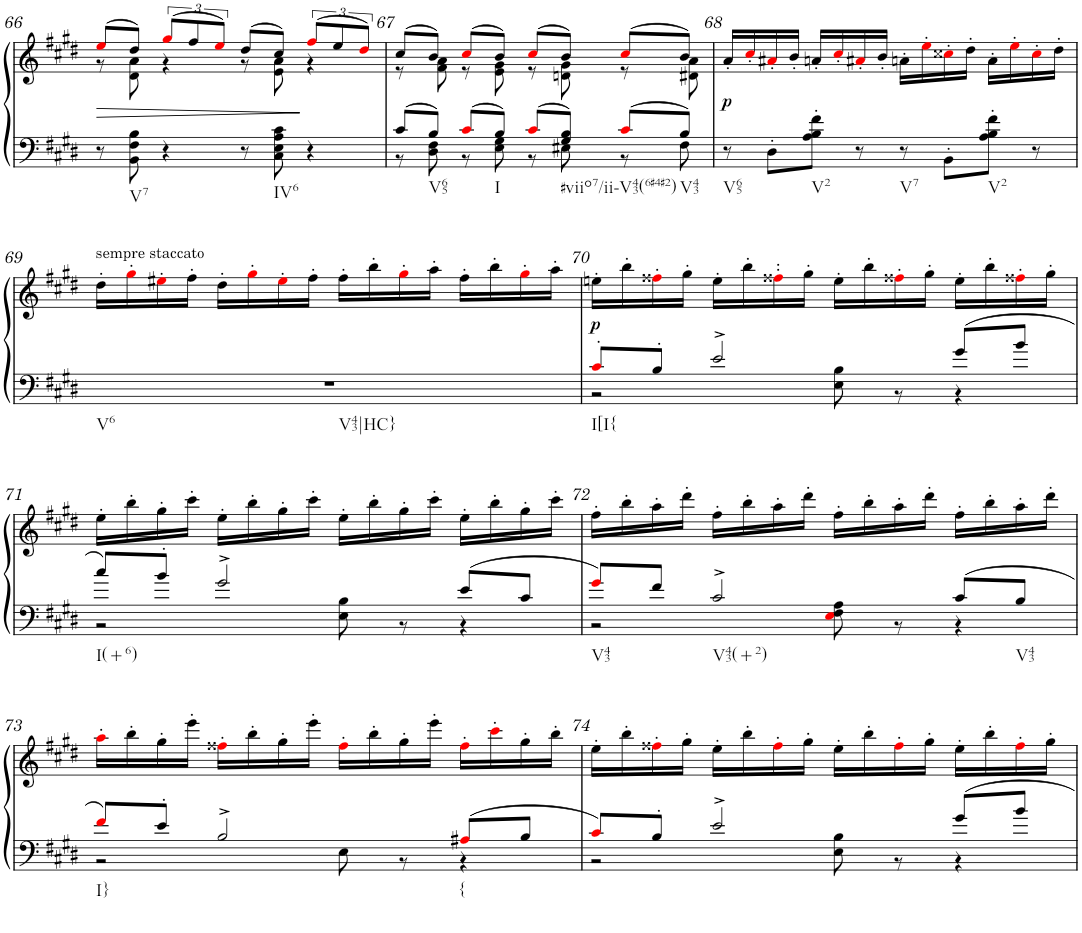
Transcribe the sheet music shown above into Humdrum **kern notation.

**kern	**kern	**dynam
*part1	*part1	*part1
*staff2	*staff1	*staff1/2
*I"Klavier	*	*
*I'Klav.	*	*
!!LO:PB:g=z
*clefF4	*clefF4	*
*k[f#c#g#d#]	*k[f#c#g#d#]	*
*E:	*E:	*
*M4/4	*M4/4	*
*met(c)	*met(c)	*
=66	=66	=66
*	*^	*
8r	8eei/L	8r	.
!LO:TX:b:t=V7	!	!	!
8BB\ 8F#\ 8B\	8dd#/J	8d#\ 8a\	.
4r	(12gg#i/L	4r	.
.	12ff#/	.	.
.	12eei/J)	.	.
8r	(8dd#/L	8r	.
!LO:TX:b:t=IV6	!	!	!
8C#\ 8E\ 8A\ 8c#\	8cc#/J)	8e\ 8a\	.
4r	(12ff#i/L	4r	.
.	12ee/	.	.
.	12dd#i/J)	.	.
=67	=67	=67	=67
*^	*	*	*
8c#/L	8r	(8cc#/L	8r	.
!LO:TX:b:t=V65	!	!	!	!
8B/J	8D#\ 8F#\	8b/J)	8f#\ 8a\	.
8c#i/L	8r	(8cc#i/L	8r	.
!LO:TX:b:t=I	!	!	!	!
8B/J	8E\ 8G#\	8b/J)	8e\ 8g#\	.
8c#i/L	8r	(8cc#i/L	8r	.
!LO:TX:b:t=#viio7/ii-V43(6#4#2)	!	!	!	!
8G#/ 8B/J	8E#X\	8b/J)	8dn\ 8g#\	.
8c#i/L	8r	(8cc#i/L	8r	.
!LO:TX:b:t=V43	!	!	!	!
8B/J	8F#\	8b/J)	8d#X\ 8a\	.
=68	=68	=68	=68	=68
!LO:TX:b:t=V65	!	!	!	!
!	!	!	!	!LO:DY:b
*v	*v	*	*	*
*	*v	*v	*
8r	16a'/LL	p
.	16cc#'i/	.
8D#'\L	16a#X'i/	.
.	16b'/JJ	.
!LO:TX:b:t=V2	!	!
8A\' 8B\' 8f#\'J	16an'/LL	.
.	16cc#'i/	.
8r	16a#X'i/	.
.	16b'/JJ	.
!LO:TX:b:t=V7	!	!
8r	16an'\LL	.
.	16ee'i\	.
8BB'\L	16cc##X'i\	.
.	16dd#'\JJ	.
!LO:TX:b:t=V2	!	!
8A\' 8B\' 8f#\'J	16a'\LL	.
.	16ee'i\	.
8r	16cc##'i\	.
.	16dd#'\JJ	.
!!LO:LB:g=z
=69	=69	=69
!	!LO:TX:a:t=sempre staccato	!
!LO:TX:b:t=V6	!	!
!LO:TX:b:t=V43|HC}	!	!
1r	16dd#'\LL	.
.	16gg#'i\	.
.	16ee#X'i\	.
.	16ff#'\JJ	.
.	16dd#'\LL	.
.	16gg#'i\	.
.	16ee#'i\	.
.	16ff#'\JJ	.
.	16ff#'\LL	.
.	16bb'\	.
.	16gg#'i\	.
.	16aa'\JJ	.
.	16ff#'\LL	.
.	16bb'\	.
.	16gg#'i\	.
.	16aa'\JJ	.
=70	=70	=70
*^	*	*
!LO:TX:b:t=I[I{	!	!	!
!	!	!	!LO:DY:b
8c#'i/L	2r	16een'\LL	p
.	.	16bb'\	.
8B'/J	.	16ff##X'i\	.
.	.	16gg#'\JJ	.
2e^/	.	16ee'\LL	.
.	.	16bb'\	.
.	.	16ff##X''i\	.
.	.	16gg#'\JJ	.
.	8E\ 8B\	16ee'\LL	.
.	.	16bb'\	.
.	8r	16ff##X'i\	.
.	.	16gg#'\JJ	.
8g#/L	4r	16ee'\LL	.
.	.	16bb'\	.
8b/J	.	16ff##X'i\	.
.	.	16gg#'\JJ	.
!!LO:LB:g=z
=71	=71	=71	=71
!LO:TX:b:t=I(+6)	!	!	!
8cc#/L	2r	16ee'\LL	.
.	.	16bb'\	.
8b'/J	.	16gg#'\	.
.	.	16ccc#'\JJ	.
2g#^/	.	16ee'\LL	.
.	.	16bb'\	.
.	.	16gg#'\	.
.	.	16ccc#'\JJ	.
.	8E\ 8B\	16ee'\LL	.
.	.	16bb'\	.
.	8r	16gg#'\	.
.	.	16ccc#'\JJ	.
8e/L	4r	16ee'\LL	.
.	.	16bb'\	.
8c#/J	.	16gg#'\	.
.	.	16ccc#'\JJ	.
=72	=72	=72	=72
!LO:TX:b:t=V43	!	!	!
8g#i/L	2r	16ff#'\LL	.
.	.	16bb'\	.
8f#/J	.	16aa'\	.
.	.	16ddd#'\JJ	.
!LO:TX:b:t=V43(+2)	!	!	!
2c#^/	.	16ff#'\LL	.
.	.	16bb'\	.
.	.	16aa'\	.
.	.	16ddd#'\JJ	.
.	8Ei\ 8F#\ 8A\	16ff#'\LL	.
.	.	16bb'\	.
.	8r	16aa'\	.
.	.	16ddd#'\JJ	.
8c#/L	4r	16ff#'\LL	.
.	.	16bb'\	.
!LO:TX:b:t=V43	!	!	!
8B/J	.	16aa'\	.
.	.	16ddd#'\JJ	.
!!LO:LB:g=z
=73	=73	=73	=73
!LO:TX:b:t=I}	!	!	!
8f#i/L	2r	16aa'i\LL	.
.	.	16bb'\	.
8e'/J	.	16gg#'\	.
.	.	16eee'\JJ	.
2B^/	.	16ff##X'i\LL	.
.	.	16bb'\	.
.	.	16gg#'\	.
.	.	16eee'\JJ	.
.	8E\	16ff##'i\LL	.
.	.	16bb'\	.
.	8r	16gg#'\	.
.	.	16eee'\JJ	.
!LO:TX:b:t={	!	!	!
8A#Xi/L	4r	16ff##'i\LL	.
.	.	16ccc#'i\	.
8B/J	.	16gg#'\	.
.	.	16bb'\JJ	.
=74	=74	=74	=74
8c#i/L	2r	16ee'\LL	.
.	.	16bb'\	.
8B'/J	.	16ff##X'i\	.
.	.	16gg#'\JJ	.
2e^/	.	16ee'\LL	.
.	.	16bb'\	.
.	.	16ff##'i\	.
.	.	16gg#'\JJ	.
.	8E\ 8B\	16ee'\LL	.
.	.	16bb'\	.
.	8r	16ff##'i\	.
.	.	16gg#'\JJ	.
8g#/L	4r	16ee'\LL	.
.	.	16bb'\	.
8b/J	.	16ff##'i\	.
.	.	16gg#'\JJ	.
*v	*v	*	*
=	=	=
*-	*-	*-
